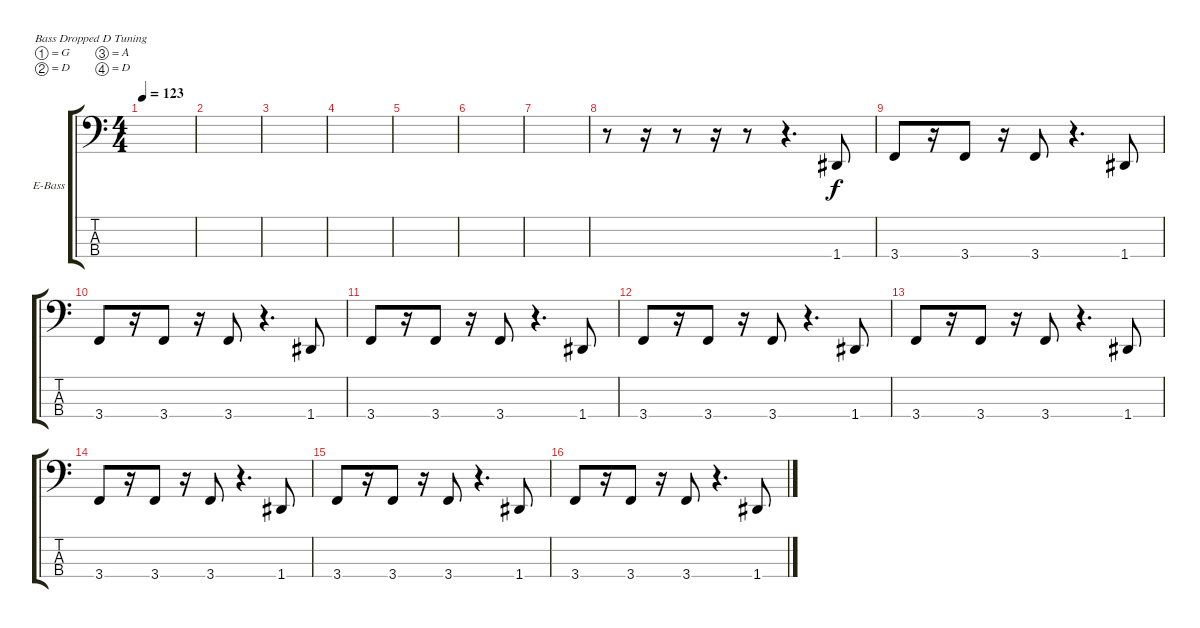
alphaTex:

\defaultSystemsLayout 4
\bracketExtendMode groupsimilarinstruments
\firstSystemTrackNameOrientation horizontal
\otherSystemsTrackNameOrientation horizontal
\track ("Electric Bass" "E-Bass") {instrument electricbassfinger}
\staff {score tabs}
\tuning (G2 D2 A1 D1)
\ts (4 4)
\tempo 123
\clef f4
\scale
0.485477
\ks c
|
\scale
0.257261 |
\scale
0.257261 |
\scale
0.333333 |
\scale
0.333333 |
\scale
0.333333 |
\scale
0.333333 |
\scale
0.333333 r.8 r.16 r.8 r.16 r.8 r.4{d} 1.4.8 |
\scale
0.333333 3.4.8 r.16 3.4.8 r.16 3.4.8 r.4{d} 1.4.8 |
\scale
0.333333 3.4.8 r.16 3.4.8 r.16 3.4.8 r.4{d} 1.4.8 |
\scale
0.333333 3.4.8 r.16 3.4.8 r.16 3.4.8 r.4{d} 1.4.8 |
\scale
0.333333 3.4.8 r.16 3.4.8 r.16 3.4.8 r.4{d} 1.4.8 |
\scale
0.333333 3.4.8 r.16 3.4.8 r.16 3.4.8 r.4{d} 1.4.8 |
\scale
0.333333 3.4.8 r.16 3.4.8 r.16 3.4.8 r.4{d} 1.4.8 |
\scale
0.333333 3.4.8 r.16 3.4.8 r.16 3.4.8 r.4{d} 1.4.8 |
\scale
0.333333 3.4.8 r.16 3.4.8 r.16 3.4.8 r.4{d} 1.4.8
